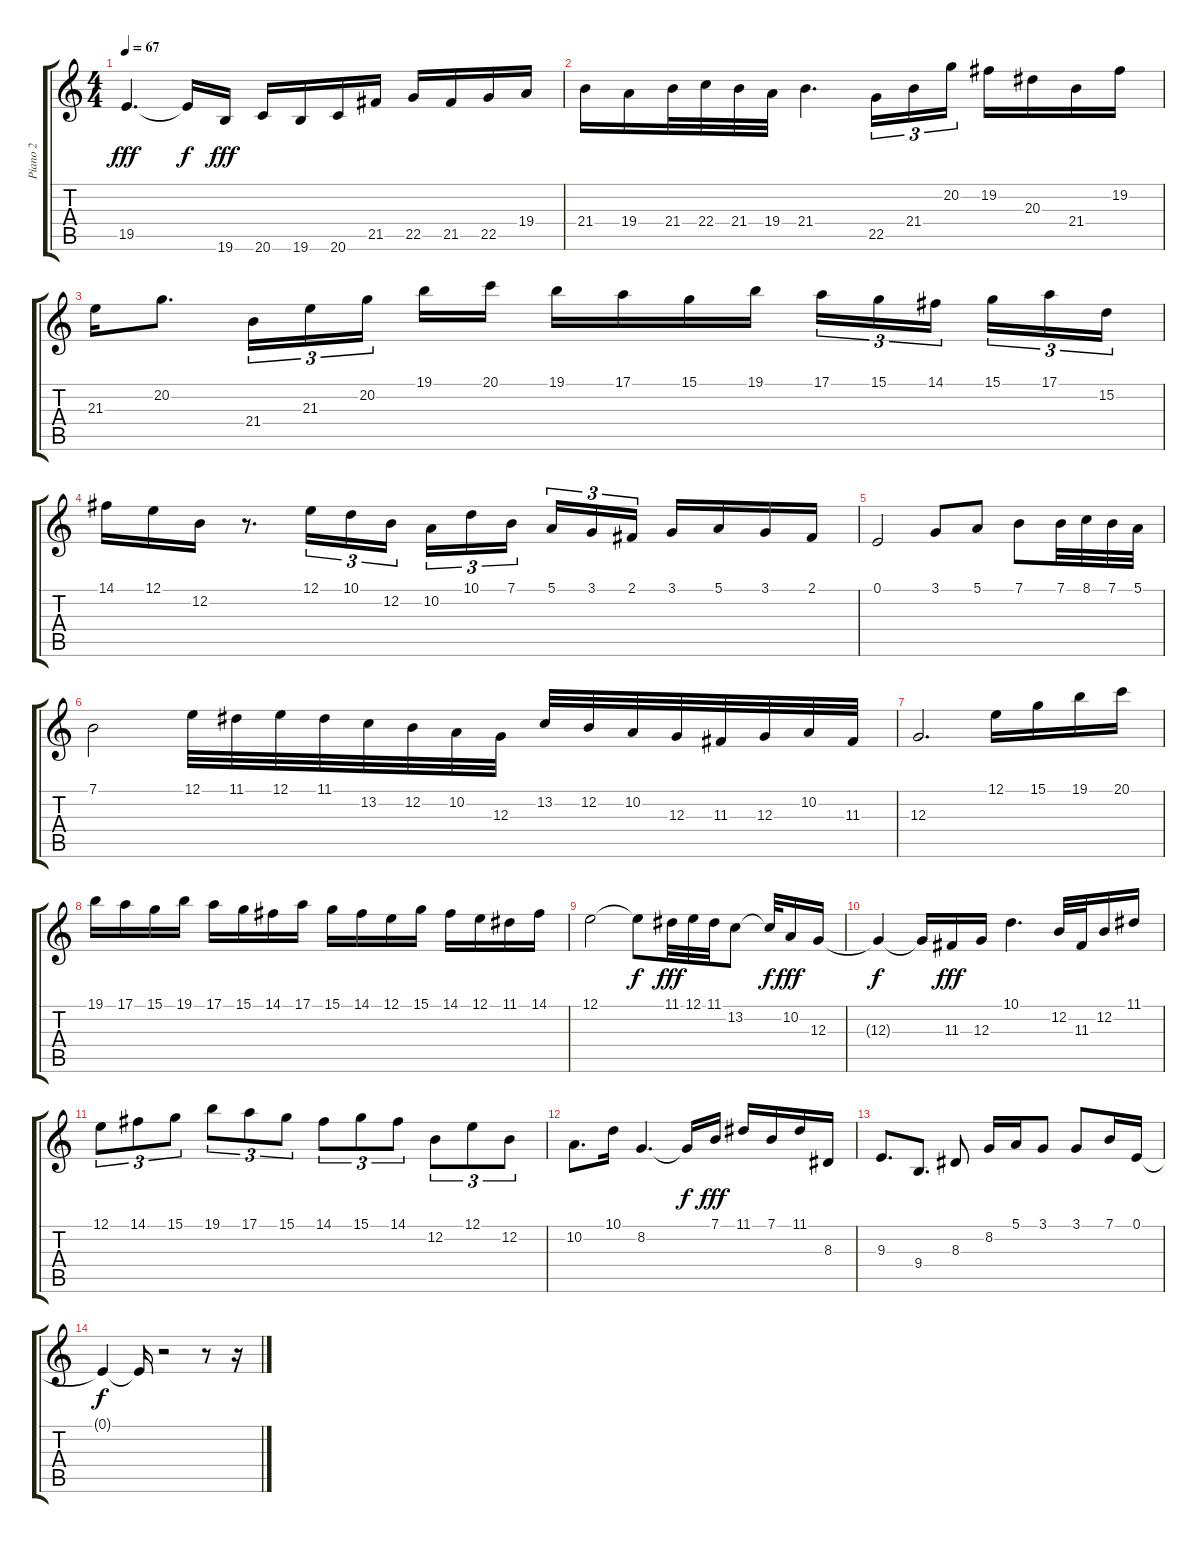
\track ("Piano 2" "Piano 2") {instrument acousticgrandpiano}
\staff {score tabs}
\tuning (E4 B3 G3 D3 A2 E2) {hide}
\ts (4 4)
\tempo 67
\clef g2
\ks c
19.5.4{d dy fff} 19.5{t}.16{dy f} 19.6.16{dy fff} 20.6.16 19.6.16 20.6.16 21.5.16 22.5.16 21.5.16 22.5.16 19.4.16 |
21.4.16 19.4.16 21.4.32 22.4.32 21.4.32 19.4.32 21.4.4{d} 22.5.16{tu (3 2)} 21.4.16{tu (3 2)} 20.2.16{tu (3 2)} 19.2.16 20.3.16 21.4.16 19.2.16 |
21.3.16 20.2.8{d} 21.4.16{tu (3 2)} 21.3.16{tu (3 2)} 20.2.16{tu (3 2) beam splitsecondary} 19.1.16 20.1.16 19.1.16 17.1.16 15.1.16 19.1.16 17.1.16{tu (3 2)} 15.1.16{tu (3 2)} 14.1.16{tu (3 2) beam splitsecondary} 15.1.16{tu (3 2)} 17.1.16{tu (3 2)} 15.2.16{tu (3 2)} |
14.1.16 12.1.16 12.2.16 r.8{d} 12.1.16{tu (3 2)} 10.1.16{tu (3 2)} 12.2.16{tu (3 2)} 10.2.16{tu (3 2)} 10.1.16{tu (3 2)} 7.1.16{tu (3 2) beam splitsecondary} 5.1.16{tu (3 2)} 3.1.16{tu (3 2)} 2.1.16{tu (3 2)} 3.1.16 5.1.16 3.1.16 2.1.16 |
0.1.2 3.1.8 5.1.8 7.1.8 7.1.32 8.1.32 7.1.32 5.1.32 |
7.1.2{volume 16} 12.1.32{volume 15} 11.1.32{volume 15} 12.1.32 11.1.32{volume 14} 13.2.32 12.2.32{volume 14} 10.2.32 12.3.32{volume 14} 13.2.32 12.2.32{volume 14} 10.2.32 12.3.32{volume 14} 11.3.32 12.3.32{volume 14} 10.2.32 11.3.32{volume 14} |
12.3.2{d} 12.1.16{volume 12} 15.1.16{volume 12} 19.1.16{volume 12} 20.1.16{volume 12} |
19.1.16{volume 12} 17.1.16{volume 12} 15.1.16{volume 12} 19.1.16{volume 11} 17.1.16 15.1.16{volume 11} 14.1.16{volume 11} 17.1.16{volume 11} 15.1.16{volume 11} 14.1.16{volume 11} 12.1.16{volume 11} 15.1.16{volume 10} 14.1.16{volume 10} 12.1.16{volume 10} 11.1.16{volume 10} 14.1.16{volume 10} |
12.1.2{volume 10} 12.1{t}.8{dy f} 11.1.32{dy fff volume 9} 12.1.32 11.1.32{volume 8} 13.2.8 13.2{t}.32{dy f} 10.2.16{dy fff volume 8} 12.3.16{volume 8} |
12.3{t}.4{dy f} 12.3{t}.16 11.3.16{dy fff volume 7} 12.3.16{volume 7} 10.1.4{d volume 7} 12.2.32{volume 6} 11.3.32{volume 6} 12.2.16 11.1.16{volume 6} |
12.1.8{tu (3 2) volume 6} 14.1.8{tu (3 2) volume 6} 15.1.8{tu (3 2) volume 6} 19.1.8{tu (3 2) volume 6} 17.1.8{tu (3 2) volume 5} 15.1.8{tu (3 2) volume 5} 14.1.8{tu (3 2) volume 5} 15.1.8{tu (3 2) volume 5} 14.1.8{tu (3 2) volume 5} 12.2.8{tu (3 2) volume 4} 12.1.8{tu (3 2) volume 4} 12.2.8{tu (3 2) volume 4} |
10.2.8{d volume 4} 10.1.16{volume 4} 8.2.4{d volume 4} 8.2{t}.16{dy f} 7.1.16{dy fff volume 3} 11.1.16{volume 2} 7.1.16{volume 2} 11.1.16 8.3.16{volume 2} |
9.3.8{d volume 2} 9.4.8{d volume 2} 8.3.8{volume 1} 8.2.16{volume 1} 5.1.16{volume 1} 3.1.8{volume 1} 3.1.8{volume 1} 7.1.16{volume 0} 0.1.16{volume 0} |
0.1{t}.4{dy f} 0.1{t}.16 r.2 r.8 r.16
